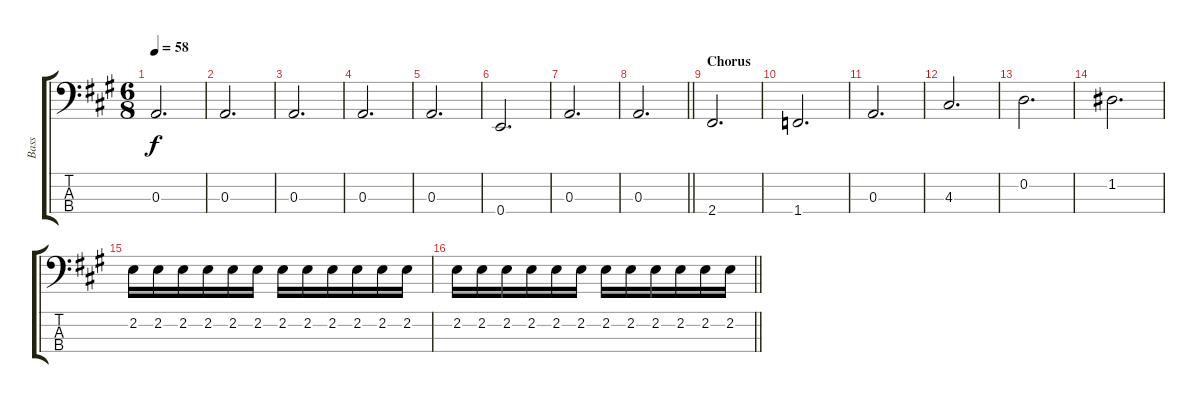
\track ("Bass" "Bass") {instrument electricbassfinger}
\staff {score tabs}
\tuning (G2 D2 A1 E1) {hide}
\ts (6 8)
\tempo 58
\clef f4
\ks a
0.3.2{d dy f} |
0.3.2{d} |
0.3.2{d} |
0.3.2{d} |
0.3.2{d} |
0.4.2{d} |
0.3.2{d} |
\barLineRight lightlight
0.3.2{d} |
\section ("" "Chorus")
2.4.2{d volume 8} |
1.4.2{d} |
0.3.2{d} |
4.3.2{d} |
0.2.2{d} |
1.2.2{d} |
2.2.16 2.2.16 2.2.16 2.2.16 2.2.16 2.2.16 2.2.16 2.2.16 2.2.16 2.2.16 2.2.16 2.2.16 |
\barLineRight lightlight
2.2.16 2.2.16 2.2.16 2.2.16 2.2.16 2.2.16 2.2.16 2.2.16 2.2.16 2.2.16 2.2.16 2.2.16
